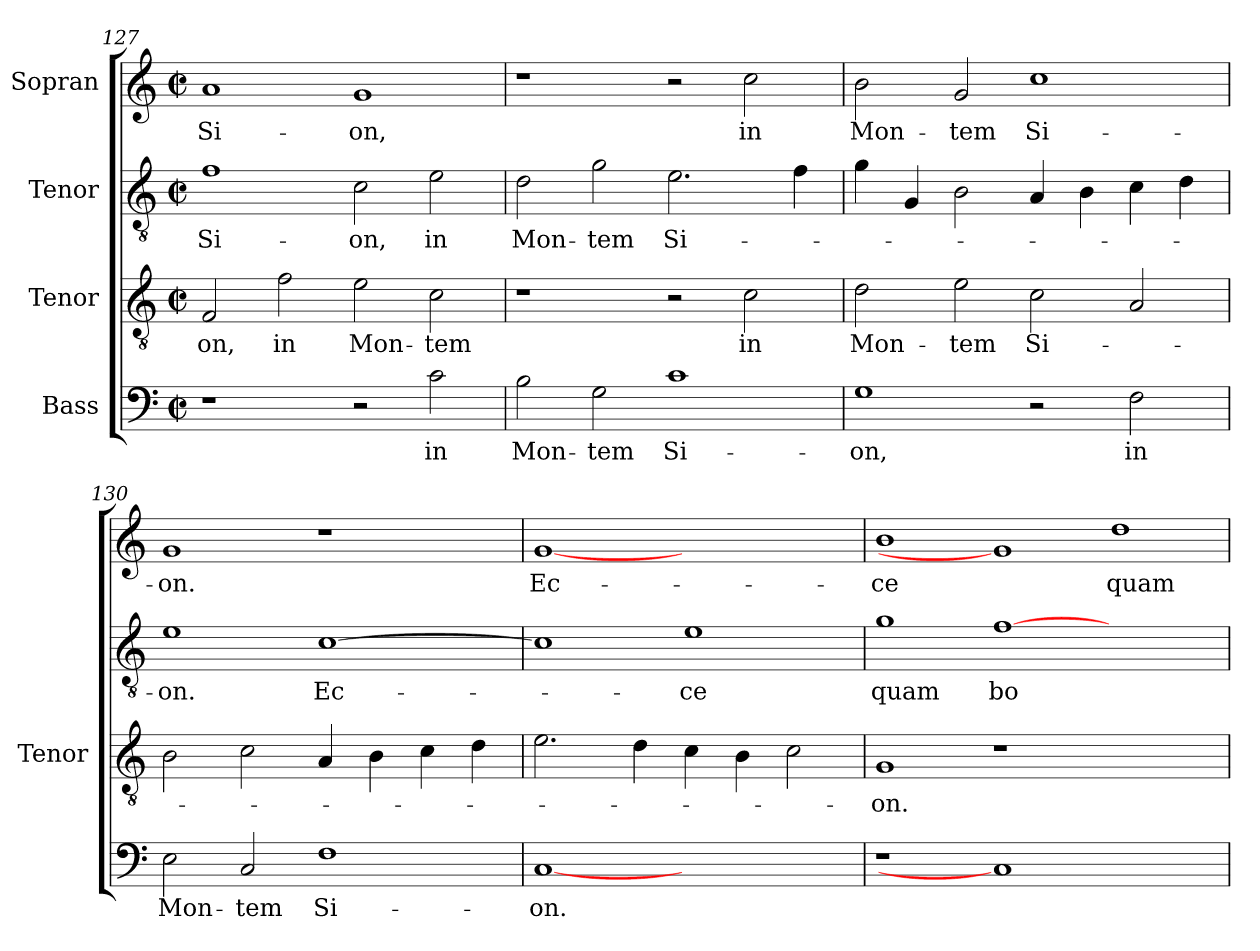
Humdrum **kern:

**kern	**text	**kern	**text	**kern	**text	**kern	**text
*part4	*part4	*part3	*part3	*part2	*part2	*part1	*part1
*staff4	*staff4	*staff3	*staff3	*staff2	*staff2	*staff1	*staff1
*I"Bass	*	*I"Tenor	*	*I"Tenor	*	*I"Sopran	*
*	*	*I'Tenor	*	*	*	*	*
*clefF4	*	*clefGv2	*	*clefGv2	*	*clefG2	*
*	*	*ITrd7c12	*	*ITrd7c12	*	*	*
*k[]	*	*k[]	*	*k[]	*	*k[]	*
*M2/2	*	*M2/2	*	*M2/2	*	*M2/2	*
*met(c|)	*	*met(c|)	*	*met(c|)	*	*met(c|)	*
=127	=127	=127	=127	=127	=127	=127	=127
!	!	!	!LO:LY:b:color=#000000	!	!	!	!
!	!	!	!	!	!LO:LY:b:color=#000000	!	!
!	!	!	!	!	!	!	!LO:LY:b:color=#000000
1r	.	2FFi/	-on,	1Fi	Si-	1ai	Si-
!	!	!	!LO:LY:b:color=#000000	!	!	!	!
.	.	2Fi\	in	.	.	.	.
!	!	!	!LO:LY:b:color=#000000	!	!	!	!
!	!	!	!	!	!LO:LY:b:color=#000000	!	!
!	!	!	!	!	!	!	!LO:LY:b:color=#000000
2r	.	2Ei\	Mon-	2Ci\	-on,	1gi	-on,
!	!LO:LY:b:color=#000000	!	!	!	!	!	!
!	!	!	!LO:LY:b:color=#000000	!	!	!	!
!	!	!	!	!	!LO:LY:b:color=#000000	!	!
2ci\	in	2Ci\	-tem	2Ei\	in	.	.
=128	=128	=128	=128	=128	=128	=128	=128
!	!LO:LY:b:color=#000000	!	!	!	!	!	!
!	!	!	!	!	!LO:LY:b:color=#000000	!	!
2Bi\	Mon-	1r	.	2Di\	Mon-	1r	.
!	!LO:LY:b:color=#000000	!	!	!	!	!	!
!	!	!	!	!	!LO:LY:b:color=#000000	!	!
2Gi\	-tem	.	.	2Gi\	-tem	.	.
!	!LO:LY:b:color=#000000	!	!	!	!	!	!
!	!	!	!	!	!LO:LY:b:color=#000000	!	!
1ci	Si-	2r	.	2.Ei\	Si-	2r	.
!	!	!	!LO:LY:b:color=#000000	!	!	!	!
!	!	!	!	!	!	!	!LO:LY:b:color=#000000
.	.	2Ci\	in	.	.	2cci\	in
.	.	.	.	4Fi\	.	.	.
=129	=129	=129	=129	=129	=129	=129	=129
!	!LO:LY:b:color=#000000	!	!	!	!	!	!
!	!	!	!LO:LY:b:color=#000000	!	!	!	!
!	!	!	!	!	!	!	!LO:LY:b:color=#000000
1Gi	-on,	2Di\	Mon-	4Gi\	.	2bi\	Mon-
.	.	.	.	4GGi/	.	.	.
!	!	!	!LO:LY:b:color=#000000	!	!	!	!
!	!	!	!	!	!	!	!LO:LY:b:color=#000000
.	.	2Ei\	-tem	2BBi\	.	2gi/	-tem
!	!	!	!LO:LY:b:color=#000000	!	!	!	!
!	!	!	!	!	!	!	!LO:LY:b:color=#000000
2r	.	2Ci\	Si-	4AAi/	.	1cci	Si-
.	.	.	.	4BBi\	.	.	.
!	!LO:LY:b:color=#000000	!	!	!	!	!	!
2Fi\	in	2AAi/	.	4Ci\	.	.	.
.	.	.	.	4Di\	.	.	.
=130	=130	=130	=130	=130	=130	=130	=130
!	!LO:LY:b:color=#000000	!	!	!	!	!	!
!	!	!	!	!	!LO:LY:b:color=#000000	!	!
!	!	!	!	!	!	!	!LO:LY:b:color=#000000
2Ei\	Mon-	2BBi\	.	1Ei	-on.	1gi	-on.
!	!LO:LY:b:color=#000000	!	!	!	!	!	!
2Ci/	-tem	2Ci\	.	.	.	.	.
!	!LO:LY:b:color=#000000	!	!	!	!	!	!
!	!	!	!	!	!LO:LY:b:color=#000000	!	!
1Fi	Si-	4AAi/	.	[>1Ci	Ec-	1r	.
.	.	4BBi\	.	.	.	.	.
.	.	4Ci\	.	.	.	.	.
.	.	4Di\	.	.	.	.	.
=131	=131	=131	=131	=131	=131	=131	=131
!	!LO:LY:b:color=#000000	!	!	!	!	!	!
!	!	!	!	!	!	!	!LO:LY:b:color=#000000
[1Ci	-on.	2.Ei\	.	1Ci]	.	[1gi	Ec-
.	.	4Di\	.	.	.	.	.
!	!	!	!	!	!LO:LY:b:color=#000000	!	!
1ryy	.	4Ci\	.	1Ei	-ce	1ryy	.
.	.	4BBi\	.	.	.	.	.
.	.	2Ci\	.	.	.	.	.
=132	=132	=132	=132	=132	=132	=132	=132
!LO:N:vis=1	!	!	!	!	!	!	!
!	!	!	!LO:LY:b:color=#000000	!	!	!	!
!	!	!	!	!	!LO:LY:b:color=#000000	!	!
!	!	!	!	!	!	!	!LO:LY:b:color=#000000
1r	.	1GGi	-on.	1Gi	quam	1bi	-ce
!	!	!	!	!	!LO:LY:b:color=#000000	!	!
1Ci]	.	1r	.	[>1Fi	bo-	1gi]	.
!	!	!	!	!	!	!	!LO:LY:b:color=#000000
1ryy	.	1ryy	.	1ryy	.	1ddi	quam
=	=	=	=	=	=	=	=
*-	*-	*-	*-	*-	*-	*-	*-
